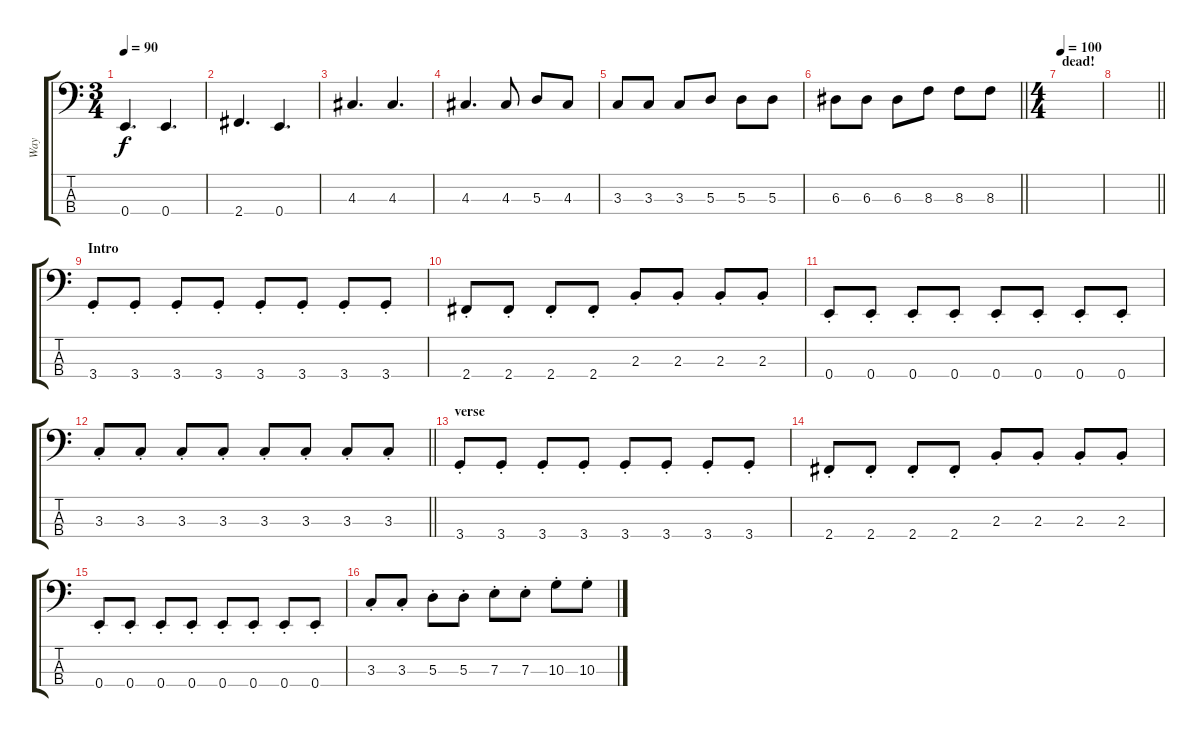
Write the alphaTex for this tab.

\track ("Way" "Way") {instrument electricbasspick}
\staff {score tabs}
\tuning (G2 D2 A1 E1) {hide}
\ts (3 4)
\tempo 90
\clef f4
\ks c
0.4.4{d dy f} 0.4.4{d} |
2.4.4{d} 0.4.4{d} |
4.3.4{d} 4.3.4{d} |
4.3.4{d} 4.3.8 5.3.8 4.3.8 |
3.3.8 3.3.8 3.3.8 5.3.8 5.3.8 5.3.8 |
\barLineRight lightlight
6.3.8 6.3.8 6.3.8 8.3.8 8.3.8 8.3.8 |
\ts (4 4)
\section ("" "dead! ")
\tempo 100
|
\barLineRight lightlight
|
\section ("" "Intro")
3.4{st}.8 3.4{st}.8 3.4{st}.8 3.4{st}.8 3.4{st}.8 3.4{st}.8 3.4{st}.8 3.4{st}.8 |
2.4{st}.8 2.4{st}.8 2.4{st}.8 2.4{st}.8 2.3{st}.8 2.3{st}.8 2.3{st}.8 2.3{st}.8 |
0.4{st}.8 0.4{st}.8 0.4{st}.8 0.4{st}.8 0.4{st}.8 0.4{st}.8 0.4{st}.8 0.4{st}.8 |
\barLineRight lightlight
3.3{st}.8 3.3{st}.8 3.3{st}.8 3.3{st}.8 3.3{st}.8 3.3{st}.8 3.3{st}.8 3.3{st}.8 |
\section ("" "verse")
3.4{st}.8 3.4{st}.8 3.4{st}.8 3.4{st}.8 3.4{st}.8 3.4{st}.8 3.4{st}.8 3.4{st}.8 |
2.4{st}.8 2.4{st}.8 2.4{st}.8 2.4{st}.8 2.3{st}.8 2.3{st}.8 2.3{st}.8 2.3{st}.8 |
0.4{st}.8 0.4{st}.8 0.4{st}.8 0.4{st}.8 0.4{st}.8 0.4{st}.8 0.4{st}.8 0.4{st}.8 |
3.3{st}.8 3.3{st}.8 5.3{st}.8 5.3{st}.8 7.3{st}.8 7.3{st}.8 10.3{st}.8 10.3{st}.8
